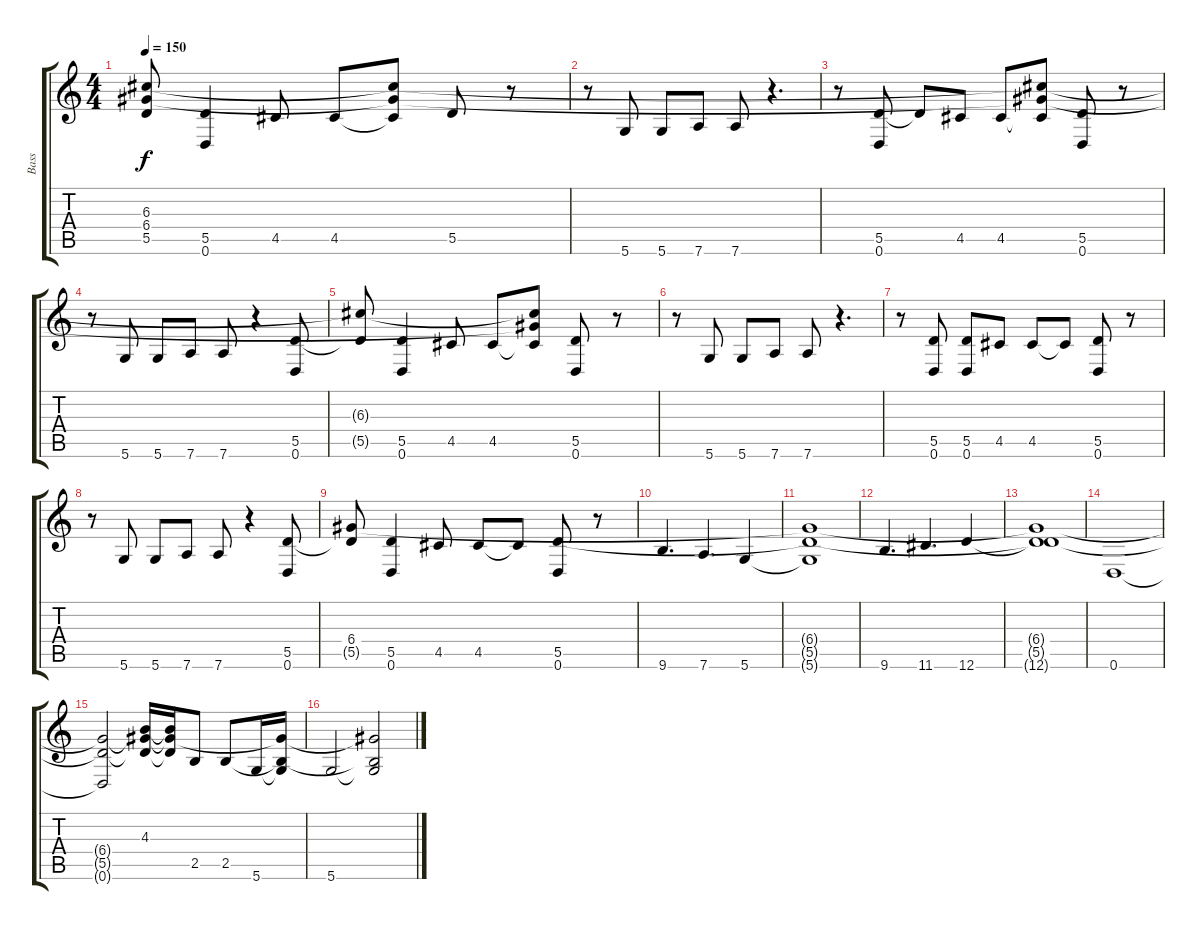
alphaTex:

\track ("Bass" "Bass") {instrument electricbasspick}
\staff {score tabs}
\tuning (E4 B3 G3 D3 A2 D2) {hide}
\ts (4 4)
\tempo 150
\clef g2
\ks c
(6.3{t} 6.4{t} 5.5{t}).8{dy f} (5.5 0.6).4 4.5.8 4.5.8 (6.3{t} 6.4{t} 4.5{t}).8 5.5.8 r.8 |
r.8 5.6.8 5.6.8 7.6.8 7.6.8 r.4{d} |
r.8 (5.5 0.6).8 5.5{t}.8 4.5.8 4.5.8 (6.3{t} 6.4{t} 4.5{t}).8 (5.5 0.6).8 r.8 |
r.8 5.6.8 5.6.8 7.6.8 7.6.8 r.4 (5.5 0.6).8 |
(6.3{t} 5.5{t}).8 (5.5 0.6).4 4.5.8 4.5.8 (6.3{t} 6.4{t} 4.5{t}).8 (5.5 0.6).8 r.8 |
r.8 5.6.8 5.6.8 7.6.8 7.6.8 r.4{d} |
r.8 (5.5 0.6).8 (5.5 0.6).8 4.5.8 4.5.8 4.5{t}.8 (5.5 0.6).8 r.8 |
r.8 5.6.8 5.6.8 7.6.8 7.6.8 r.4 (5.5 0.6).8 |
(6.4 5.5{t}).8 (5.5 0.6).4 4.5.8 4.5.8 4.5{t}.8 (5.5 0.6).8 r.8 |
9.6.4{d} 7.6.4{d} 5.6.4 |
(6.4{t} 5.5{t} 5.6{t}).1 |
9.6.4{d} 11.6.4{d} 12.6.4 |
(6.4{t} 5.5{t} 12.6{t}).1 |
0.6.1 |
(6.4{t} 5.5{t} 0.6{t}).2 (4.3 6.4{t} 5.5{t}).16 (4.3{t} 6.4{t} 5.5{t}).16 2.5.8 2.5.8 5.6.16 (6.4{t} 2.5{t} 5.6{t}).16 |
5.6.2 (6.4{t} 2.5{t} 5.6{t}).2
